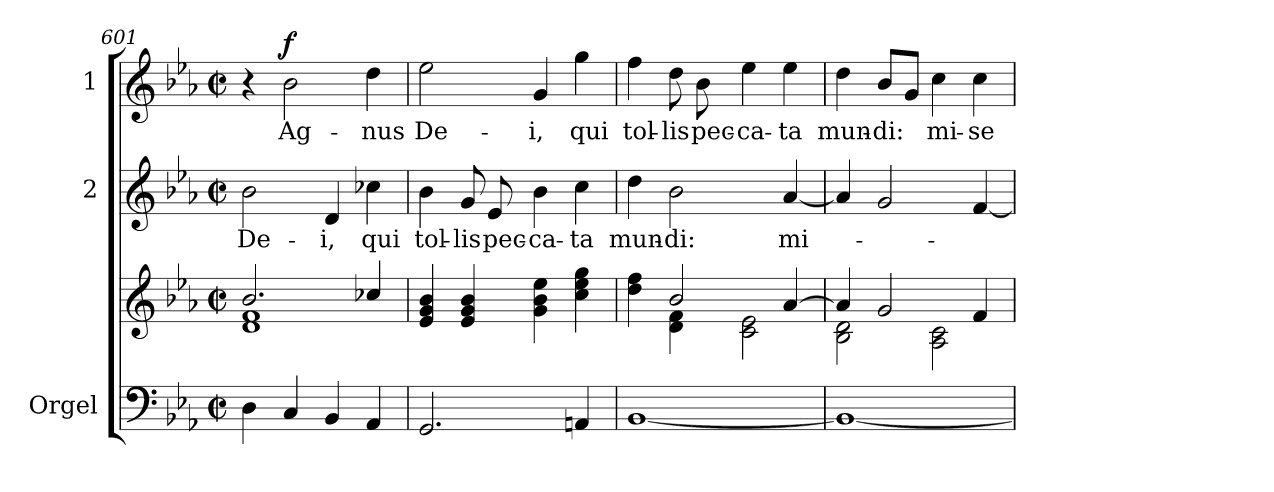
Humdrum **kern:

**kern	**kern	**kern	**text	**kern	**text	**dynam
*part3	*part3	*part2	*part2	*part1	*part1	*part1
*staff4	*staff3	*staff2	*staff2	*staff1	*staff1	*staff1
*I"Orgel	*	*I"2	*	*I"1	*	*
*I'Org.	*	*	*	*	*	*
*clefF4	*clefG2	*clefG2	*	*clefG2	*	*
*k[b-e-a-]	*k[b-e-a-]	*k[b-e-a-]	*	*k[b-e-a-]	*	*
*E-:	*E-:	*E-:	*	*E-:	*	*
*M2/2	*M2/2	*M2/2	*	*M2/2	*	*
*met(c|)	*met(c|)	*met(c|)	*	*met(c|)	*	*
=601	=601	=601	=601	=601	=601	=601
*	*^	*	*	*	*	*
!	!	!	!	!LO:LY:b	!	!	!
4D\	2.b-/	1d 1f	2b-\	De-	4r	.	.
!	!	!	!	!	!	!LO:LY:b	!LO:DY:a
4C/	.	.	.	.	2b-\	Ag-	f
!	!	!	!	!LO:LY:b	!	!	!
4BB-/	.	.	4d/	-i,	.	.	.
!	!	!	!	!LO:LY:b	!	!LO:LY:b	!
4AA-/	4cc-X/	.	4cc-X\	qui	4dd\	-nus	.
*	*v	*v	*	*	*	*	*
=602	=602	=602	=602	=602	=602	=602
!	!	!	!LO:LY:b	!	!LO:LY:b	!
2.GG/	4e-/ 4g/ 4b-/	4b-\	tol-	2ee-\	De-	.
!	!	!	!LO:LY:b	!	!	!
.	4e-/ 4g/ 4b-/	8g/	-lis	.	.	.
!	!	!	!LO:LY:b	!	!	!
.	.	8e-/	pec-	.	.	.
!	!	!	!LO:LY:b	!	!LO:LY:b	!
.	4g\ 4b-\ 4ee-\	4b-\	-ca-	4g/	-i,	.
!	!	!	!LO:LY:b	!	!LO:LY:b	!
4AAn/	4cc\ 4ee-\ 4gg\	4cc\	-ta	4gg\	qui	.
!!LO:LB:g=z
=603	=603	=603	=603	=603	=603	=603
*	*^	*	*	*	*	*
!	!	!	!	!LO:LY:b	!	!LO:LY:b	!
[1BB-	4dd\ 4ff\	4ryy	4dd\	mun-	4ff\	tol-	.
!	!	!	!	!LO:LY:b	!	!LO:LY:b	!
.	2b-/	4d\ 4f\	2b-\	-di:	8dd\	-lis	.
!	!	!	!	!	!	!LO:LY:b	!
.	.	.	.	.	8b-\	pec-	.
!	!	!	!	!	!	!LO:LY:b	!
.	.	2c\ 2e-\	.	.	4ee-\	-ca-	.
!	!	!	!	!LO:LY:b	!	!LO:LY:b	!
.	[>4a-/	.	[4a-/	mi-	4ee-\	-ta	.
=604	=604	=604	=604	=604	=604	=604	=604
!	!	!	!	!	!	!LO:LY:b	!
1BB-_	4a-/]	2B-\ 2d\	4a-/]	.	4dd\	mun-	.
!	!	!	!	!	!	!LO:LY:b	!
.	2g/	.	2g/	.	8b-/L	-di:	.
.	.	.	.	.	8g/J	.	.
!	!	!	!	!	!	!LO:LY:b	!
.	.	2A-\ 2c\	.	.	4cc\	mi-	.
!	!	!	!	!	!	!LO:LY:b	!
.	4f/	.	[4f/	.	4cc\	-se-	.
*	*v	*v	*	*	*	*	*
=	=	=	=	=	=	=
*-	*-	*-	*-	*-	*-	*-
